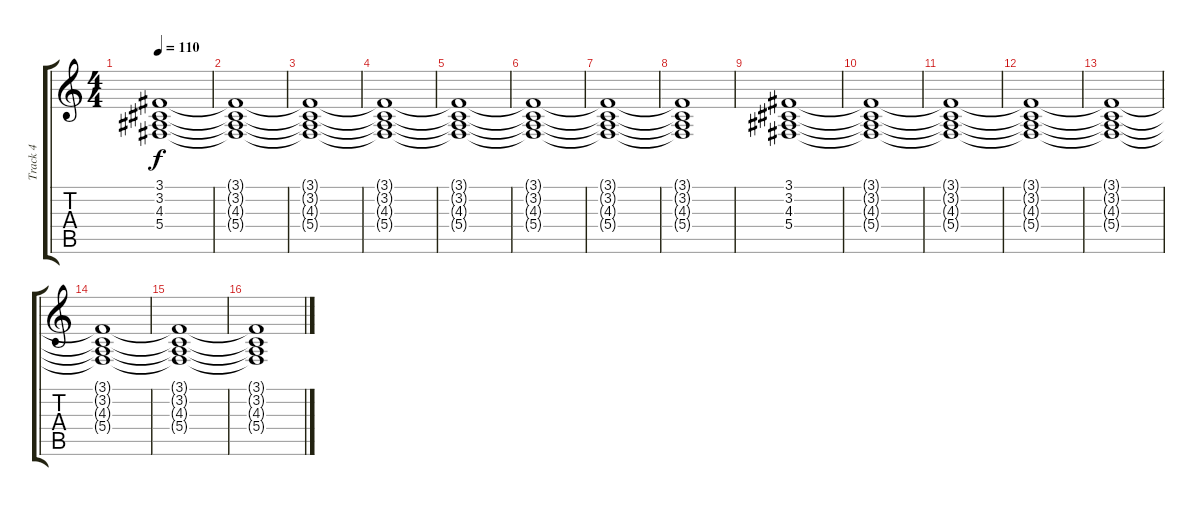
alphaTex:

\track ("Track 4" "Track 4") {instrument pad2warm}
\staff {score tabs}
\tuning (Eb4 Bb3 Gb3 Db3 Ab2 Db2) {hide}
\ts (4 4)
\tempo 110
\clef g2
\ks c
(3.1 3.2 4.3 5.4).1{dy f volume 4} |
(3.1{t} 3.2{t} 4.3{t} 5.4{t}).1 |
(3.1{t} 3.2{t} 4.3{t} 5.4{t}).1 |
(3.1{t} 3.2{t} 4.3{t} 5.4{t}).1 |
(3.1{t} 3.2{t} 4.3{t} 5.4{t}).1{volume 3} |
(3.1{t} 3.2{t} 4.3{t} 5.4{t}).1 |
(3.1{t} 3.2{t} 4.3{t} 5.4{t}).1 |
(3.1{t} 3.2{t} 4.3{t} 5.4{t}).1 |
(3.1 3.2 4.3 5.4).1{volume 2} |
(3.1{t} 3.2{t} 4.3{t} 5.4{t}).1 |
(3.1{t} 3.2{t} 4.3{t} 5.4{t}).1 |
(3.1{t} 3.2{t} 4.3{t} 5.4{t}).1 |
(3.1{t} 3.2{t} 4.3{t} 5.4{t}).1{volume 0} |
(3.1{t} 3.2{t} 4.3{t} 5.4{t}).1 |
(3.1{t} 3.2{t} 4.3{t} 5.4{t}).1 |
(3.1{t} 3.2{t} 4.3{t} 5.4{t}).1
